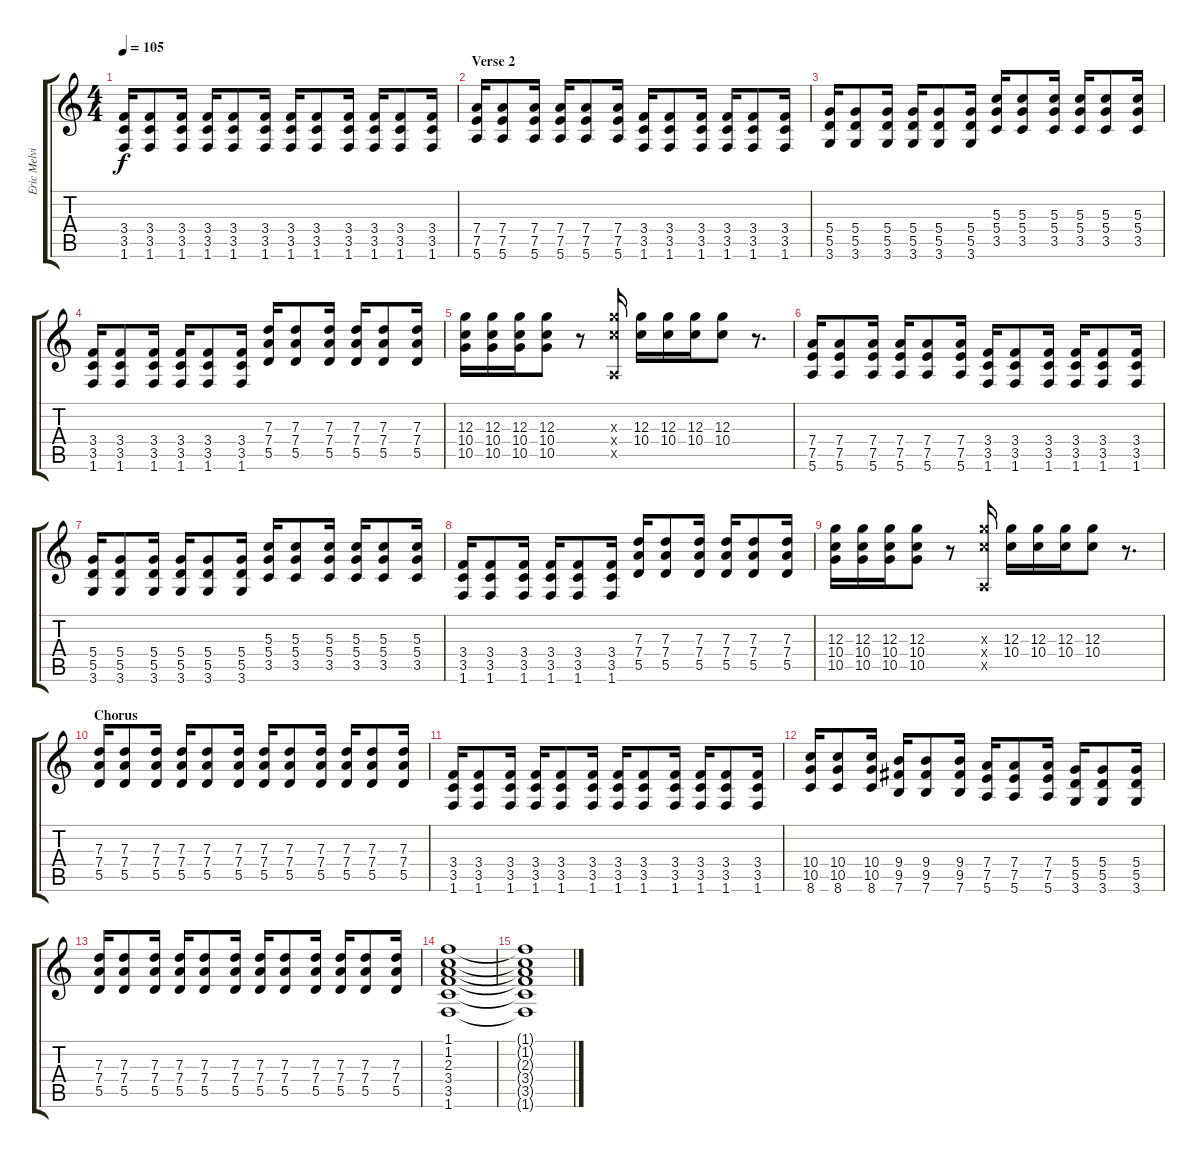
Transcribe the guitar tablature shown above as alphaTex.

\track ("Eric Melvin" "Eric Melvi") {instrument overdrivenguitar}
\staff {score tabs}
\tuning (E4 B3 G3 D3 A2 E2) {hide}
\ts (4 4)
\tempo 105
\clef g2
\ks c
(3.4 3.5 1.6).16{dy f} (3.4 3.5 1.6).8 (3.4 3.5 1.6).16 (3.4 3.5 1.6).16 (3.4 3.5 1.6).8 (3.4 3.5 1.6).16 (3.4 3.5 1.6).16 (3.4 3.5 1.6).8 (3.4 3.5 1.6).16 (3.4 3.5 1.6).16 (3.4 3.5 1.6).8 (3.4 3.5 1.6).16 |
\section ("" "Verse 2")
(7.4 7.5 5.6).16 (7.4 7.5 5.6).8 (7.4 7.5 5.6).16 (7.4 7.5 5.6).16 (7.4 7.5 5.6).8 (7.4 7.5 5.6).16 (3.4 3.5 1.6).16 (3.4 3.5 1.6).8 (3.4 3.5 1.6).16 (3.4 3.5 1.6).16 (3.4 3.5 1.6).8 (3.4 3.5 1.6).16 |
(5.4 5.5 3.6).16 (5.4 5.5 3.6).8 (5.4 5.5 3.6).16 (5.4 5.5 3.6).16 (5.4 5.5 3.6).8 (5.4 5.5 3.6).16 (5.3 5.4 3.5).16 (5.3 5.4 3.5).8 (5.3 5.4 3.5).16 (5.3 5.4 3.5).16 (5.3 5.4 3.5).8 (5.3 5.4 3.5).16 |
(3.4 3.5 1.6).16 (3.4 3.5 1.6).8 (3.4 3.5 1.6).16 (3.4 3.5 1.6).16 (3.4 3.5 1.6).8 (3.4 3.5 1.6).16 (7.3 7.4 5.5).16 (7.3 7.4 5.5).8 (7.3 7.4 5.5).16 (7.3 7.4 5.5).16 (7.3 7.4 5.5).8 (7.3 7.4 5.5).16 |
(12.3 10.4 10.5).16 (12.3 10.4 10.5).16 (12.3 10.4 10.5).16 (12.3 10.4 10.5).8 r.8 (12.3{x} 10.4{x} 0.5{x}).16 (12.3 10.4).16 (12.3 10.4).16 (12.3 10.4).16 (12.3 10.4).8 r.8{d} |
(7.4 7.5 5.6).16 (7.4 7.5 5.6).8 (7.4 7.5 5.6).16 (7.4 7.5 5.6).16 (7.4 7.5 5.6).8 (7.4 7.5 5.6).16 (3.4 3.5 1.6).16 (3.4 3.5 1.6).8 (3.4 3.5 1.6).16 (3.4 3.5 1.6).16 (3.4 3.5 1.6).8 (3.4 3.5 1.6).16 |
(5.4 5.5 3.6).16 (5.4 5.5 3.6).8 (5.4 5.5 3.6).16 (5.4 5.5 3.6).16 (5.4 5.5 3.6).8 (5.4 5.5 3.6).16 (5.3 5.4 3.5).16 (5.3 5.4 3.5).8 (5.3 5.4 3.5).16 (5.3 5.4 3.5).16 (5.3 5.4 3.5).8 (5.3 5.4 3.5).16 |
(3.4 3.5 1.6).16 (3.4 3.5 1.6).8 (3.4 3.5 1.6).16 (3.4 3.5 1.6).16 (3.4 3.5 1.6).8 (3.4 3.5 1.6).16 (7.3 7.4 5.5).16 (7.3 7.4 5.5).8 (7.3 7.4 5.5).16 (7.3 7.4 5.5).16 (7.3 7.4 5.5).8 (7.3 7.4 5.5).16 |
(12.3 10.4 10.5).16 (12.3 10.4 10.5).16 (12.3 10.4 10.5).16 (12.3 10.4 10.5).8 r.8 (12.3{x} 10.4{x} 0.5{x}).16 (12.3 10.4).16 (12.3 10.4).16 (12.3 10.4).16 (12.3 10.4).8 r.8{d} |
\section ("" "Chorus")
(7.3 7.4 5.5).16 (7.3 7.4 5.5).8 (7.3 7.4 5.5).16 (7.3 7.4 5.5).16 (7.3 7.4 5.5).8 (7.3 7.4 5.5).16 (7.3 7.4 5.5).16 (7.3 7.4 5.5).8 (7.3 7.4 5.5).16 (7.3 7.4 5.5).16 (7.3 7.4 5.5).8 (7.3 7.4 5.5).16 |
(3.4 3.5 1.6).16 (3.4 3.5 1.6).8 (3.4 3.5 1.6).16 (3.4 3.5 1.6).16 (3.4 3.5 1.6).8 (3.4 3.5 1.6).16 (3.4 3.5 1.6).16 (3.4 3.5 1.6).8 (3.4 3.5 1.6).16 (3.4 3.5 1.6).16 (3.4 3.5 1.6).8 (3.4 3.5 1.6).16 |
(10.4 10.5 8.6).16 (10.4 10.5 8.6).8 (10.4 10.5 8.6).16 (9.4 9.5 7.6).16 (9.4 9.5 7.6).8 (9.4 9.5 7.6).16 (7.4 7.5 5.6).16 (7.4 7.5 5.6).8 (7.4 7.5 5.6).16 (5.4 5.5 3.6).16 (5.4 5.5 3.6).8 (5.4 5.5 3.6).16 |
(7.3 7.4 5.5).16 (7.3 7.4 5.5).8 (7.3 7.4 5.5).16 (7.3 7.4 5.5).16 (7.3 7.4 5.5).8 (7.3 7.4 5.5).16 (7.3 7.4 5.5).16 (7.3 7.4 5.5).8 (7.3 7.4 5.5).16 (7.3 7.4 5.5).16 (7.3 7.4 5.5).8 (7.3 7.4 5.5).16 |
(1.1 1.2 2.3 3.4 3.5 1.6).1 |
(1.1{t} 1.2{t} 2.3{t} 3.4{t} 3.5{t} 1.6{t}).1
